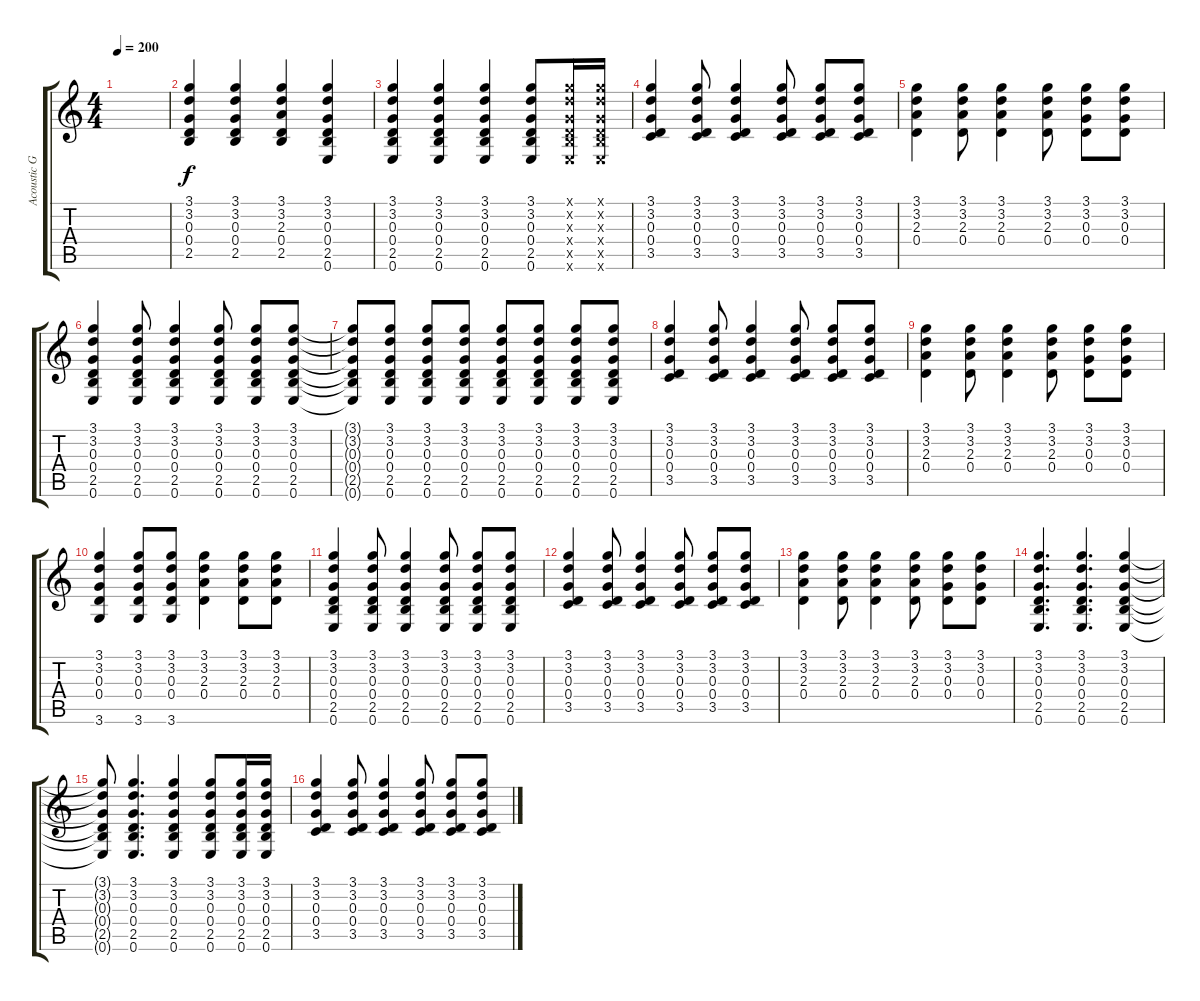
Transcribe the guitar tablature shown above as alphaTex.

\track ("Acoustic Guitar 1" "Acoustic G") {instrument acousticguitarsteel}
\staff {score tabs}
\tuning (E4 B3 G3 D3 A2 E2) {hide}
\ts (4 4)
\tempo 200
\clef g2
\ks c
|
(3.1 3.2 0.3 0.4 2.5).4 (3.1 3.2 0.3 0.4 2.5).4 (3.1 3.2 2.3 0.4 2.5).4 (3.1 3.2 0.3 0.4 2.5 0.6).4 |
(3.1 3.2 0.3 0.4 2.5 0.6).4 (3.1 3.2 0.3 0.4 2.5 0.6).4 (3.1 3.2 0.3 0.4 2.5 0.6).4 (3.1 3.2 0.3 0.4 2.5 0.6).8 (3.1{x} 3.2{x} 0.3{x} 0.4{x} 2.5{x} 0.6{x}).16 (3.1{x} 3.2{x} 0.3{x} 0.4{x} 2.5{x} 0.6{x}).16 |
(3.1 3.2 0.3 0.4 3.5).4 (3.1 3.2 0.3 0.4 3.5).8 (3.1 3.2 0.3 0.4 3.5).4 (3.1 3.2 0.3 0.4 3.5).8 (3.1 3.2 0.3 0.4 3.5).8 (3.1 3.2 0.3 0.4 3.5).8 |
(3.1 3.2 2.3 0.4).4 (3.1 3.2 2.3 0.4).8 (3.1 3.2 2.3 0.4).4 (3.1 3.2 2.3 0.4).8 (3.1 3.2 0.3 0.4).8 (3.1 3.2 0.3 0.4).8 |
(3.1 3.2 0.3 0.4 2.5 0.6).4 (3.1 3.2 0.3 0.4 2.5 0.6).8 (3.1 3.2 0.3 0.4 2.5 0.6).4 (3.1 3.2 0.3 0.4 2.5 0.6).8 (3.1 3.2 0.3 0.4 2.5 0.6).8 (3.1 3.2 0.3 0.4 2.5 0.6).8 |
(3.1{t} 3.2{t} 0.3{t} 0.4{t} 2.5{t} 0.6{t}).8 (3.1 3.2 0.3 0.4 2.5 0.6).8 (3.1 3.2 0.3 0.4 2.5 0.6).8 (3.1 3.2 0.3 0.4 2.5 0.6).8 (3.1 3.2 0.3 0.4 2.5 0.6).8 (3.1 3.2 0.3 0.4 2.5 0.6).8 (3.1 3.2 0.3 0.4 2.5 0.6).8 (3.1 3.2 0.3 0.4 2.5 0.6).8 |
(3.1 3.2 0.3 0.4 3.5).4 (3.1 3.2 0.3 0.4 3.5).8 (3.1 3.2 0.3 0.4 3.5).4 (3.1 3.2 0.3 0.4 3.5).8 (3.1 3.2 0.3 0.4 3.5).8 (3.1 3.2 0.3 0.4 3.5).8 |
(3.1 3.2 2.3 0.4).4 (3.1 3.2 2.3 0.4).8 (3.1 3.2 2.3 0.4).4 (3.1 3.2 2.3 0.4).8 (3.1 3.2 0.3 0.4).8 (3.1 3.2 0.3 0.4).8 |
(3.1 3.2 0.3 0.4 3.6).4 (3.1 3.2 0.3 0.4 3.6).8 (3.1 3.2 0.3 0.4 3.6).8 (3.1 3.2 2.3 0.4).4 (3.1 3.2 2.3 0.4).8 (3.1 3.2 2.3 0.4).8 |
(3.1 3.2 0.3 0.4 2.5 0.6).4 (3.1 3.2 0.3 0.4 2.5 0.6).8 (3.1 3.2 0.3 0.4 2.5 0.6).4 (3.1 3.2 0.3 0.4 2.5 0.6).8 (3.1 3.2 0.3 0.4 2.5 0.6).8 (3.1 3.2 0.3 0.4 2.5 0.6).8 |
(3.1 3.2 0.3 0.4 3.5).4 (3.1 3.2 0.3 0.4 3.5).8 (3.1 3.2 0.3 0.4 3.5).4 (3.1 3.2 0.3 0.4 3.5).8 (3.1 3.2 0.3 0.4 3.5).8 (3.1 3.2 0.3 0.4 3.5).8 |
(3.1 3.2 2.3 0.4).4 (3.1 3.2 2.3 0.4).8 (3.1 3.2 2.3 0.4).4 (3.1 3.2 2.3 0.4).8 (3.1 3.2 0.3 0.4).8 (3.1 3.2 0.3 0.4).8 |
(3.1 3.2 0.3 0.4 2.5 0.6).4{d} (3.1 3.2 0.3 0.4 2.5 0.6).4{d} (3.1 3.2 0.3 0.4 2.5 0.6).4 |
(3.1{t} 3.2{t} 0.3{t} 0.4{t} 2.5{t} 0.6{t}).8 (3.1 3.2 0.3 0.4 2.5 0.6).4{d} (3.1 3.2 0.3 0.4 2.5 0.6).4 (3.1 3.2 0.3 0.4 2.5 0.6).8 (3.1 3.2 0.3 0.4 2.5 0.6).16 (3.1 3.2 0.3 0.4 2.5 0.6).16 |
(3.1 3.2 0.3 0.4 3.5).4 (3.1 3.2 0.3 0.4 3.5).8 (3.1 3.2 0.3 0.4 3.5).4 (3.1 3.2 0.3 0.4 3.5).8 (3.1 3.2 0.3 0.4 3.5).8 (3.1 3.2 0.3 0.4 3.5).8
